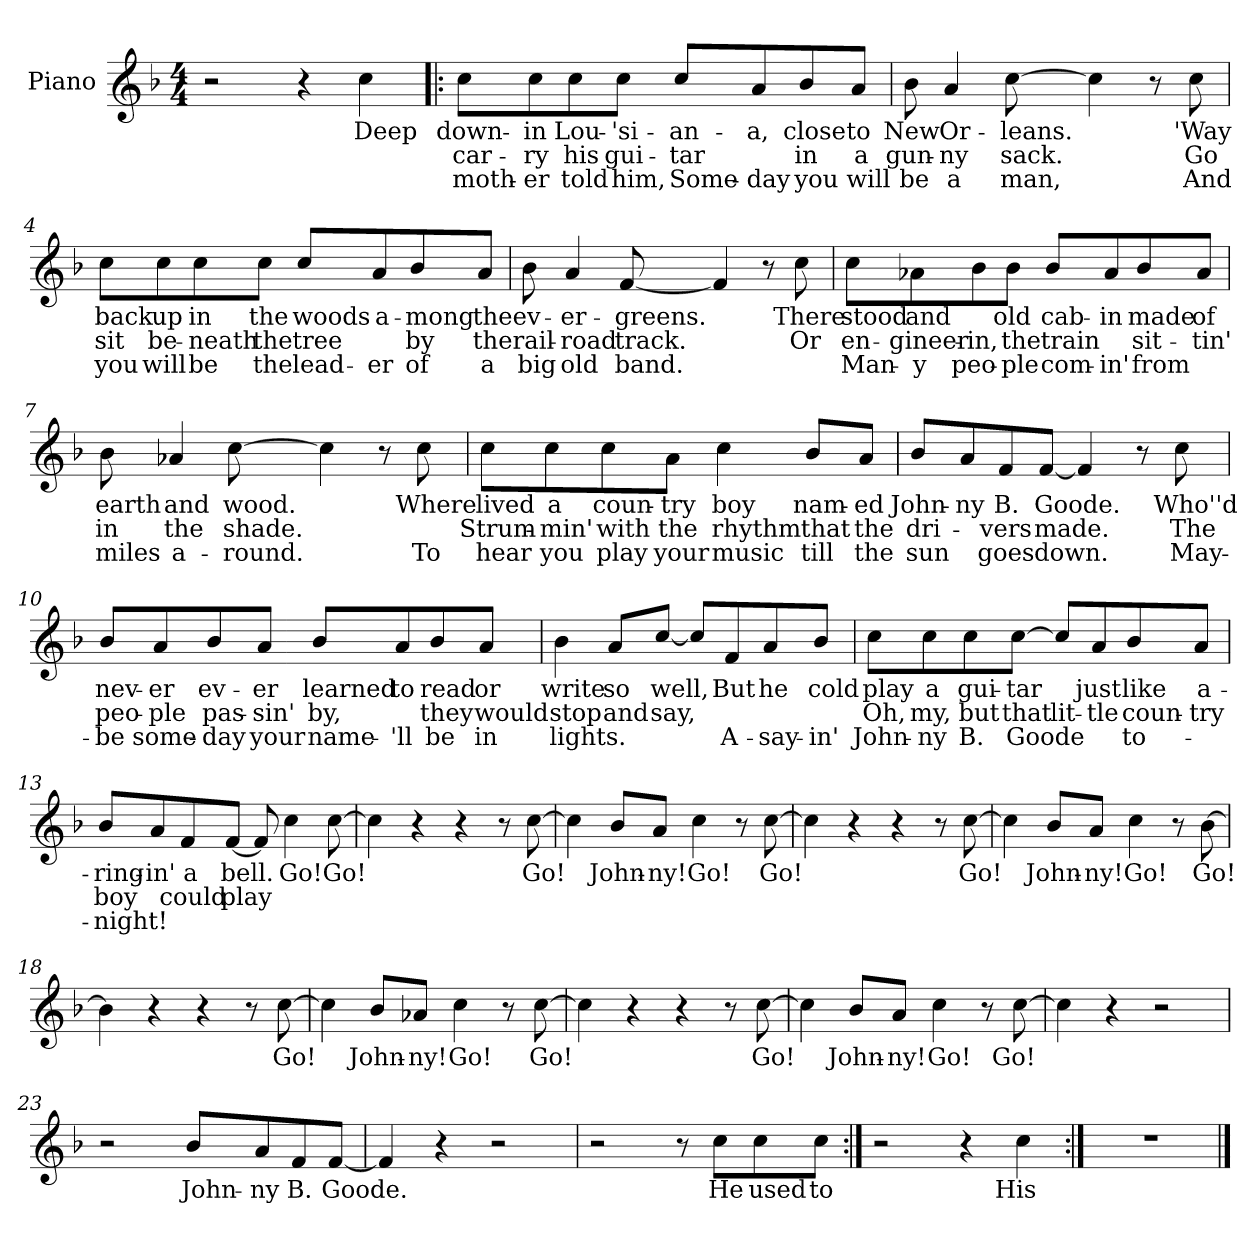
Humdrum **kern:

**kern	**text	**text	**text
*part1	*part1	*part1	*part1
*staff1	*staff1	*staff1	*staff1
*I"Piano	*	*	*
*I'Pno.	*	*	*
*clefG2	*	*	*
*k[b-]	*	*	*
*F:	*	*	*
*M4/4	*	*	*
=1	=1	=1	=1
2r	.	.	.
4r	.	.	.
4cc\	Deep	.	.
=2!|:	=2!|:	=2!|:	=2!|:
8cc\L	down-	car-	moth-
8cc\	-in	-ry	-er
8cc\	Lou-	his	told
8cc\J	-'si-	gui-	him,
8cc/L	-an-	-tar	Some-
8a/	-a,	.	-day
8b-/	close	in	you
8a/J	to	a	will
=3	=3	=3	=3
8b-\	New	gun-	be
4a/	Or-	-ny	a
[8cc\	-leans.	sack.	man,
4cc\]	.	.	.
8r	.	.	.
8cc\	'Way	Go	And
!!LO:LB:g=z
=4	=4	=4	=4
8cc\L	back	sit	you
8cc\	up	be-	will
8cc\	in	-neath	be
8cc\J	the	the	the
8cc/L	woods	tree	lead-
8a/	a-	.	-er
8b-/	-mong	by	of
8a/J	the	the	a
=5	=5	=5	=5
8b-\	ev-	rail-	big
4a/	-er-	-road	old
[8f/	-greens.	track.	band.
4f/]	.	.	.
8r	.	.	.
8cc\	There	Or	.
!!LO:LB:g=z
=6	=6	=6	=6
8cc\L	stood	en-	Man-
8a-X\	and	-gineer-	-y
8b-\	.	-in,	peo-
8b-\J	old	the	-ple
8b-/L	cab-	train	com-
8a-/	-in	.	-in'
8b-/	made	sit-	from
8a-/J	of	-tin'	.
=7	=7	=7	=7
8b-\	earth	in	miles
4a-X/	and	the	a-
[8cc\	wood.	shade.	-round.
4cc\]	.	.	.
8r	.	.	.
8cc\	Where	.	To
!!LO:LB:g=z
=8	=8	=8	=8
8cc\L	lived	Strum-	hear
8cc\	a	-min'	you
8cc\	coun-	with	play
8a\J	-try	the	your
4cc\	boy	rhythm	music
8b-/L	nam-	that	till
8a/J	-ed	the	the
=9	=9	=9	=9
8b-/L	John-	dri-	sun
8a/	-ny	.	.
8f/	B.	-vers	goes
[8f/J	Goode.	made.	down.
4f/]	.	.	.
8r	.	.	.
8cc\	Who''d	The	May-
!!LO:LB:g=z
=10	=10	=10	=10
8b-/L	nev-	peo-	-be
8a/	-er	-ple	some-
8b-/	ev-	pas-	-day
8a/J	-er	-sin'	your
8b-/L	learned	by,	name-
8a/	to	.	-'ll
8b-/	read	they	be
8a/J	or	would	in
=11	=11	=11	=11
4b-\	write	stop	lights.
8a/L	so	and	.
[8cc/J	well,	say,	.
8cc/L]	.	.	.
8f/	But	.	A-
8a/	he	.	-say-
8b-/J	cold	.	-in'
!!LO:LB:g=z
=12	=12	=12	=12
8cc\L	play	Oh,	John-
8cc\	a	my,	-ny
8cc\	gui-	but	B.
[8cc\J	-tar	that	Goode
8cc/L]	.	lit-	.
8a/	just	-tle	.
8b-/	like	coun-	to-
8a/J	a-	-try	.
=13	=13	=13	=13
8b-/L	-ring-	boy	-night!
8a/	-in'	.	.
8f/	a	could	.
[8f/J	bell.	play	.
8f/]	.	.	.
4cc\	Go!	.	.
[8cc\	Go!	.	.
!!LO:PB:g=z
=14	=14	=14	=14
4cc\]	.	.	.
4r	.	.	.
4r	.	.	.
8r	.	.	.
[8cc\	Go!	.	.
=15	=15	=15	=15
4cc\]	.	.	.
8b-/L	John-	.	.
8a/J	-ny!	.	.
4cc\	Go!	.	.
8r	.	.	.
[8cc\	Go!	.	.
=16	=16	=16	=16
4cc\]	.	.	.
4r	.	.	.
4r	.	.	.
8r	.	.	.
[8cc\	Go!	.	.
=17	=17	=17	=17
4cc\]	.	.	.
8b-/L	John-	.	.
8a/J	-ny!	.	.
4cc\	Go!	.	.
8r	.	.	.
[8b-\	Go!	.	.
!!LO:LB:g=z
=18	=18	=18	=18
4b-\]	.	.	.
4r	.	.	.
4r	.	.	.
8r	.	.	.
[8cc\	Go!	.	.
=19	=19	=19	=19
4cc\]	.	.	.
8b-/L	John-	.	.
8a-X/J	-ny!	.	.
4cc\	Go!	.	.
8r	.	.	.
[8cc\	Go!	.	.
=20	=20	=20	=20
4cc\]	.	.	.
4r	.	.	.
4r	.	.	.
8r	.	.	.
[8cc\	Go!	.	.
=21	=21	=21	=21
4cc\]	.	.	.
8b-/L	John-	.	.
8a/J	-ny!	.	.
4cc\	Go!	.	.
8r	.	.	.
[8cc\	Go!	.	.
=22	=22	=22	=22
4cc\]	.	.	.
4r	.	.	.
2r	.	.	.
!!LO:LB:g=z
=23	=23	=23	=23
2r	.	.	.
8b-/L	John-	.	.
8a/	-ny	.	.
8f/	B.	.	.
[8f/J	Goode.	.	.
=24	=24	=24	=24
4f/]	.	.	.
4r	.	.	.
2r	.	.	.
=25	=25	=25	=25
2r	.	.	.
8r	.	.	.
8cc\L	He	.	.
8cc\	used	.	.
8cc\J	to	.	.
=26:|!	=26:|!	=26:|!	=26:|!
2r	.	.	.
4r	.	.	.
4cc\	His	.	.
=27:|!	=27:|!	=27:|!	=27:|!
1r	.	.	.
==	==	==	==
*-	*-	*-	*-
